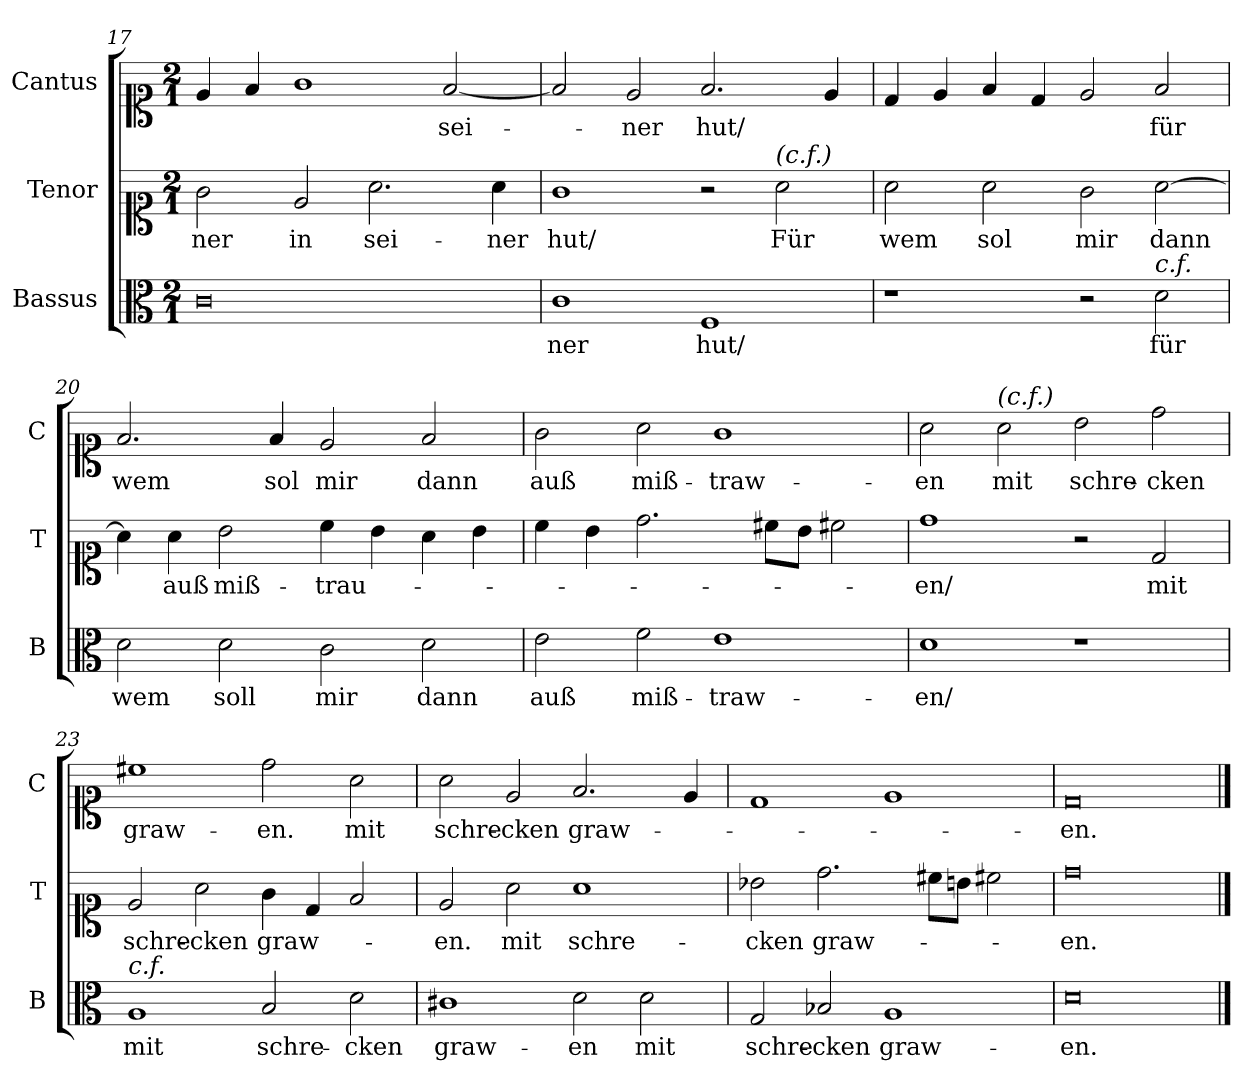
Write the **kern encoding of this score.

**kern	**text	**kern	**text	**kern	**text
*part3	*part3	*part2	*part2	*part1	*part1
*staff3	*staff3	*staff2	*staff2	*staff1	*staff1
*I"Bassus	*	*I"Tenor	*	*I"Cantus	*
*I'B	*	*I'T	*	*I'C	*
*clefC3	*	*clefC1	*	*clefC1	*
*k[]	*	*k[]	*	*k[]	*
*D:dor	*	*D:dor	*	*D:dor	*
*M2/1	*	*M2/1	*	*M2/1	*
*MM180	*	*MM180	*	*MM180	*
=17	=17	=17	=17	=17	=17
0c	.	2g	-ner	4e	.
.	.	.	.	4f	.
.	.	2e	in	1g	.
.	.	2.a	sei-	.	.
.	.	.	.	[2f	sei-
.	.	4a	-ner	.	.
=18	=18	=18	=18	=18	=18
1c	-ner	1g	hut/	2f]	.
.	.	.	.	2e	-ner
1F	hut/	2r	.	2.f	hut/
!	!	!LO:TX:a:i:t=(c.f.)	!	!	!
.	.	2a	Für	.	.
.	.	.	.	4e	.
=19	=19	=19	=19	=19	=19
1r	.	2a	wem	4d	.
.	.	.	.	4e	.
.	.	2a	sol	4f	.
.	.	.	.	4d	.
2r	.	2g	mir	2e	.
!LO:TX:a:i:t=c.f.	!	!	!	!	!
2d	für	[2a	dann	2f	für
=20	=20	=20	=20	=20	=20
2d	wem	4a]	.	2.f	wem
.	.	4a	auß	.	.
2d	soll	2b	miß-	.	.
.	.	.	.	4f	sol
2c	mir	4cc	-trau-	2e	mir
.	.	4b	.	.	.
2d	dann	4a	.	2f	dann
.	.	4b	.	.	.
=21	=21	=21	=21	=21	=21
2e	auß	4cc	.	2g	auß
.	.	4b	.	.	.
2f	miß-	2.dd	.	2a	miß-
1e	-traw-	.	.	1g	-traw-
.	.	8cc#X\L	.	.	.
.	.	8b\J	.	.	.
.	.	2cc#X	.	.	.
=22	=22	=22	=22	=22	=22
1d	-en/	1dd	-en/	2a	-en
!	!	!	!	!LO:TX:a:i:t=(c.f.)	!
.	.	.	.	2a	mit
1r	.	2r	.	2b	schre-
.	.	2d	mit	2dd	-cken
=23	=23	=23	=23	=23	=23
!LO:TX:a:i:t=c.f.	!	!	!	!	!
1A	mit	2e	schre-	1cc#X	graw-
.	.	2a	-cken	.	.
2B	schre-	4g	graw-	2dd	-en.
.	.	4d	.	.	.
!	!	!	!	!	!LO:LY:i
2d	-cken	2f	.	2a	mit
=24	=24	=24	=24	=24	=24
!	!	!	!	!	!LO:LY:i
1c#X	graw-	2e	-en.	2a	schre-
!	!	!	!LO:LY:i	!	!LO:LY:i
.	.	2a	mit	2e	-cken
!	!	!	!LO:LY:i	!	!LO:LY:i
2d	-en	1a	schre-	2.f	graw-
!	!LO:LY:i	!	!	!	!
2d	mit	.	.	.	.
.	.	.	.	4e	.
=25	=25	=25	=25	=25	=25
!	!LO:LY:i	!	!LO:LY:i	!	!
2G	schre-	2b-X	-cken	1d	.
!	!LO:LY:i	!	!LO:LY:i	!	!
2B-X	-cken	2.dd	graw-	.	.
!	!LO:LY:i	!	!	!	!
1A	graw-	.	.	1e	.
.	.	8cc#X\L	.	.	.
.	.	8bn\J	.	.	.
.	.	2cc#X	.	.	.
=26	=26	=26	=26	=26	=26
!	!LO:LY:i	!	!LO:LY:i	!	!LO:LY:i
0d	-en.	0dd	-en.	0d	-en.
==	==	==	==	==	==
*-	*-	*-	*-	*-	*-
